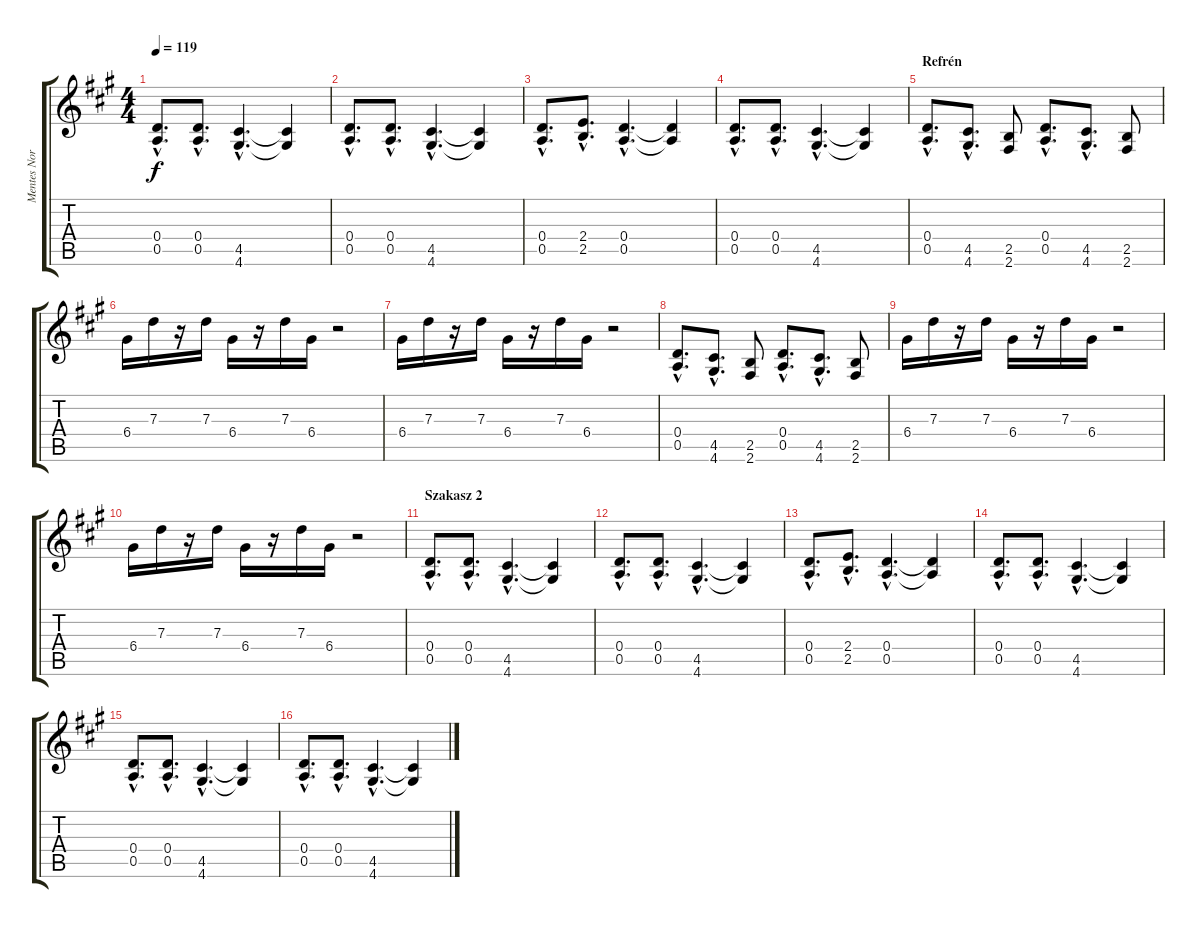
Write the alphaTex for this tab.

\track ("Mentes Norbert" "Mentes Nor") {instrument overdrivenguitar}
\staff {score tabs}
\tuning (E4 B3 G3 D3 A2 E2) {hide}
\ts (4 4)
\tempo 119
\clef g2
\ks f#minor
(0.4{hac} 0.5{hac}).8{d dy f} (0.4{hac} 0.5{hac}).8{d} (4.5{hac} 4.6{hac}).4{d} (4.5{t} 4.6{t}).4 |
(0.4{hac} 0.5{hac}).8{d} (0.4{hac} 0.5{hac}).8{d} (4.5{hac} 4.6{hac}).4{d} (4.5{t} 4.6{t}).4 |
(0.4{hac} 0.5{hac}).8{d} (2.4{hac} 2.5{hac}).8{d} (0.4{hac} 0.5{hac}).4{d} (0.4{t} 0.5{t}).4 |
(0.4{hac} 0.5{hac}).8{d} (0.4{hac} 0.5{hac}).8{d} (4.5{hac} 4.6{hac}).4{d} (4.5{t} 4.6{t}).4 |
\section ("" "Refrén")
(0.4{hac} 0.5{hac}).8{d} (4.5{hac} 4.6{hac}).8{d} (2.5 2.6).8 (0.4{hac} 0.5{hac}).8{d} (4.5{hac} 4.6{hac}).8{d} (2.5 2.6).8 |
6.4.16 7.3.16 r.16 7.3.16 6.4.16 r.16 7.3.16 6.4.16 r.2 |
6.4.16 7.3.16 r.16 7.3.16 6.4.16 r.16 7.3.16 6.4.16 r.2 |
(0.4{hac} 0.5{hac}).8{d} (4.5{hac} 4.6{hac}).8{d} (2.5 2.6).8 (0.4{hac} 0.5{hac}).8{d} (4.5{hac} 4.6{hac}).8{d} (2.5 2.6).8 |
6.4.16 7.3.16 r.16 7.3.16 6.4.16 r.16 7.3.16 6.4.16 r.2 |
6.4.16 7.3.16 r.16 7.3.16 6.4.16 r.16 7.3.16 6.4.16 r.2 |
\section ("" "Szakasz 2")
(0.4{hac} 0.5{hac}).8{d} (0.4{hac} 0.5{hac}).8{d} (4.5{hac} 4.6{hac}).4{d} (4.5{t} 4.6{t}).4 |
(0.4{hac} 0.5{hac}).8{d} (0.4{hac} 0.5{hac}).8{d} (4.5{hac} 4.6{hac}).4{d} (4.5{t} 4.6{t}).4 |
(0.4{hac} 0.5{hac}).8{d} (2.4{hac} 2.5{hac}).8{d} (0.4{hac} 0.5{hac}).4{d} (0.4{t} 0.5{t}).4 |
(0.4{hac} 0.5{hac}).8{d} (0.4{hac} 0.5{hac}).8{d} (4.5{hac} 4.6{hac}).4{d} (4.5{t} 4.6{t}).4 |
(0.4{hac} 0.5{hac}).8{d} (0.4{hac} 0.5{hac}).8{d} (4.5{hac} 4.6{hac}).4{d} (4.5{t} 4.6{t}).4 |
(0.4{hac} 0.5{hac}).8{d} (0.4{hac} 0.5{hac}).8{d} (4.5{hac} 4.6{hac}).4{d} (4.5{t} 4.6{t}).4
